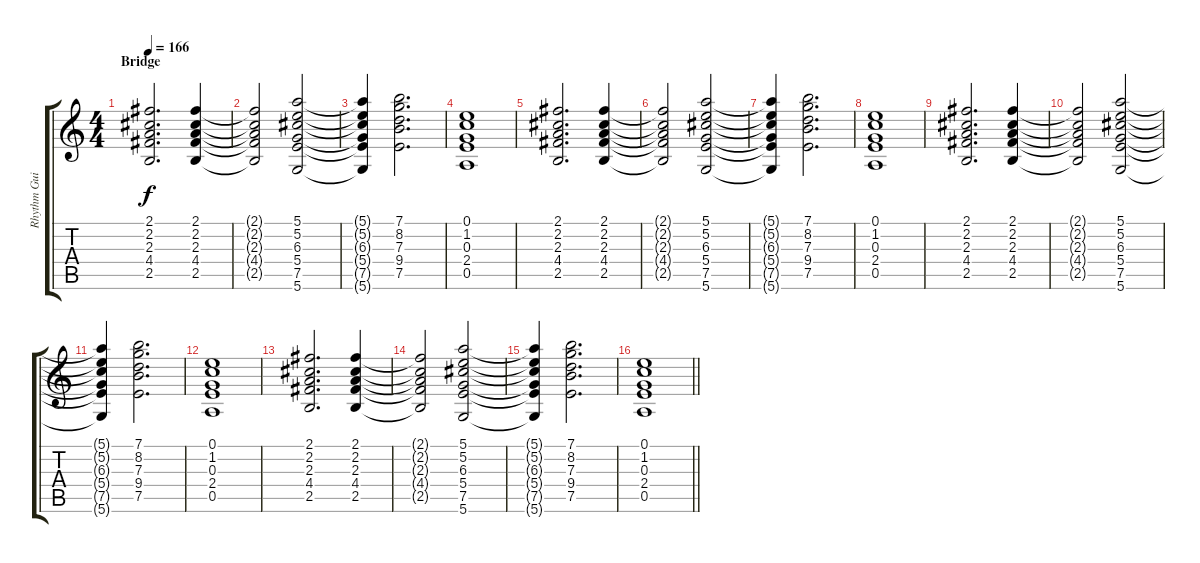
\track ("Rhythm Guitar" "Rhythm Gui") {instrument overdrivenguitar}
\staff {score tabs}
\tuning (E4 B3 G3 D3 A2 D2) {hide}
\ts (4 4)
\section ("" "Bridge")
\tempo 166
\clef g2
\ks c
(2.1 2.2 2.3 4.4 2.5).2{d dy f} (2.1 2.2 2.3 4.4 2.5).4 |
(2.1{t} 2.2{t} 2.3{t} 4.4{t} 2.5{t}).2 (5.1 5.2 6.3 5.4 7.5 5.6).2 |
(5.1{t} 5.2{t} 6.3{t} 5.4{t} 7.5{t} 5.6{t}).4 (7.1 8.2 7.3 9.4 7.5).2{d} |
(0.1 1.2 0.3 2.4 0.5).1 |
(2.1 2.2 2.3 4.4 2.5).2{d} (2.1 2.2 2.3 4.4 2.5).4 |
(2.1{t} 2.2{t} 2.3{t} 4.4{t} 2.5{t}).2 (5.1 5.2 6.3 5.4 7.5 5.6).2 |
(5.1{t} 5.2{t} 6.3{t} 5.4{t} 7.5{t} 5.6{t}).4 (7.1 8.2 7.3 9.4 7.5).2{d} |
(0.1 1.2 0.3 2.4 0.5).1 |
(2.1 2.2 2.3 4.4 2.5).2{d} (2.1 2.2 2.3 4.4 2.5).4 |
(2.1{t} 2.2{t} 2.3{t} 4.4{t} 2.5{t}).2 (5.1 5.2 6.3 5.4 7.5 5.6).2 |
(5.1{t} 5.2{t} 6.3{t} 5.4{t} 7.5{t} 5.6{t}).4 (7.1 8.2 7.3 9.4 7.5).2{d} |
(0.1 1.2 0.3 2.4 0.5).1 |
(2.1 2.2 2.3 4.4 2.5).2{d} (2.1 2.2 2.3 4.4 2.5).4 |
(2.1{t} 2.2{t} 2.3{t} 4.4{t} 2.5{t}).2 (5.1 5.2 6.3 5.4 7.5 5.6).2 |
(5.1{t} 5.2{t} 6.3{t} 5.4{t} 7.5{t} 5.6{t}).4 (7.1 8.2 7.3 9.4 7.5).2{d} |
\barLineRight lightlight
(0.1 1.2 0.3 2.4 0.5).1
